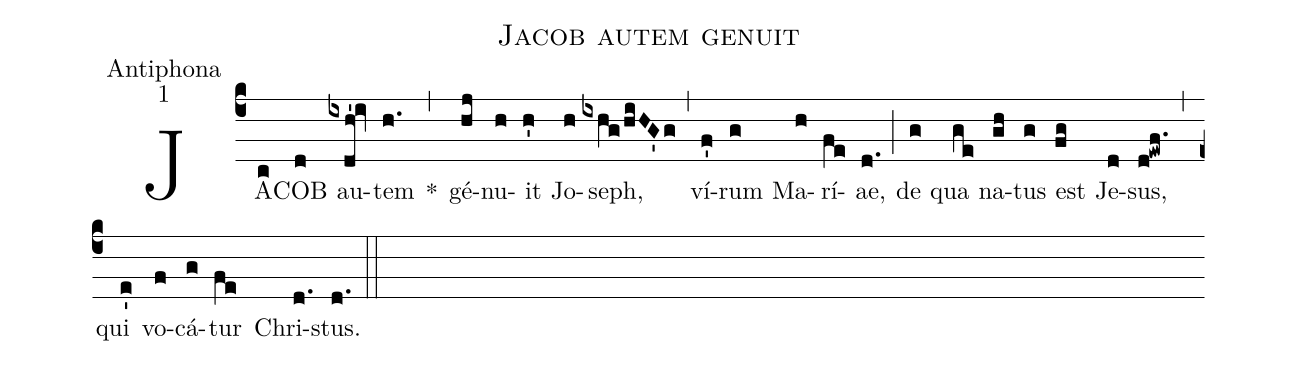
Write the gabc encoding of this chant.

name:Jacob autem genuit;
office-part:Antiphona;
mode:1;
%%
(c4) JA(c)COB(d) au(ixdh'!iv)tem(h.) *(,) gé(hj)nu(h)it(h') Jo(h)seph,(ixhg/hiHG'g) (,) ví(f')rum(g) Ma(h)rí(fe)ae,(d.) (;) de(g) qua(ge) na(gh)tus(g) est(fg) Je(d)sus,(d!ewf.) (,) qui(e') vo(f)cá(g)tur(fe) Chri(d.)stus.(d.) (::)
